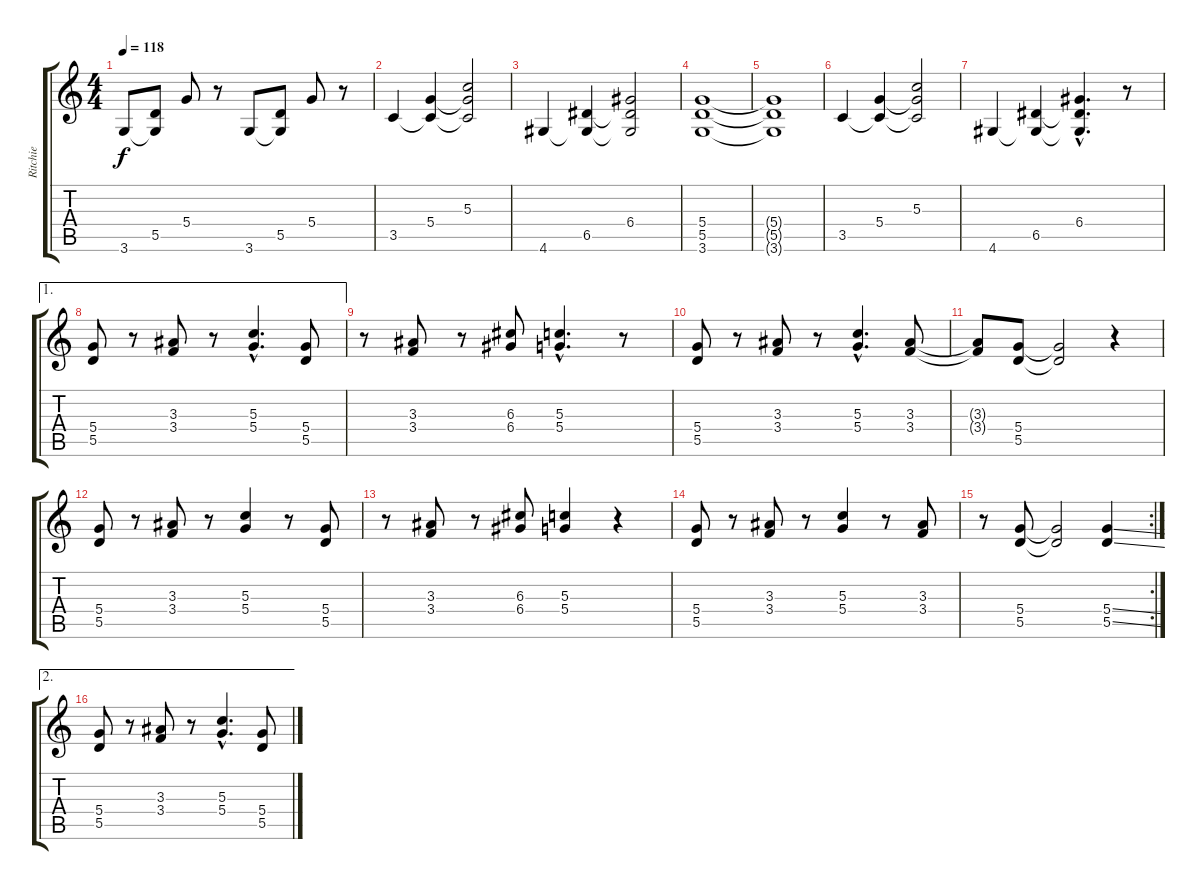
\track ("Ritchie" "Ritchie") {instrument overdrivenguitar}
\staff {score tabs}
\tuning (E4 B3 G3 D3 A2 E2) {hide}
\ts (4 4)
\tempo 118
\clef g2
\ks c
3.6.8{dy f} (5.5 3.6{t}).8 5.4.8 r.8 3.6.8 (5.5 3.6{t}).8 5.4.8 r.8 |
3.5.4 (5.4 3.5{t}).4 (5.3 5.4{t} 3.5{t}).2 |
4.6.4 (6.5 4.6{t}).4 (6.4 6.5{t} 4.6{t}).2 |
(5.4 5.5 3.6).1 |
(5.4{t} 5.5{t} 3.6{t}).1 |
3.5.4 (5.4 3.5{t}).4 (5.3 5.4{t} 3.5{t}).2 |
4.6.4 (6.5 4.6{t}).4 (6.4{hac} 6.5{hac t} 4.6{hac t}).4{d} r.8 |
\ae 1
(5.4 5.5).8 r.8 (3.3 3.4).8 r.8 (5.3{hac} 5.4{hac}).4{d} (5.4 5.5).8 |
r.8 (3.3 3.4).8 r.8 (6.3 6.4).8 (5.3{hac} 5.4{hac}).4{d} r.8 |
(5.4 5.5).8 r.8 (3.3 3.4).8 r.8 (5.3{hac} 5.4{hac}).4{d} (3.3 3.4).8 |
(3.3{t} 3.4{t}).8 (5.4 5.5).8 (5.4{t} 5.5{t}).2 r.4 |
(5.4 5.5).8 r.8 (3.3 3.4).8 r.8 (5.3 5.4).4 r.8 (5.4 5.5).8 |
r.8 (3.3 3.4).8 r.8 (6.3 6.4).8 (5.3 5.4).4 r.4 |
(5.4 5.5).8 r.8 (3.3 3.4).8 r.8 (5.3 5.4).4 r.8 (3.3 3.4).8 |
\rc 2
r.8 (5.4 5.5).8 (5.4{t} 5.5{t}).2 (5.4{ss} 5.5{ss}).4 |
\ae 2
(5.4 5.5).8 r.8 (3.3 3.4).8 r.8 (5.3{hac} 5.4{hac}).4{d} (5.4 5.5).8
